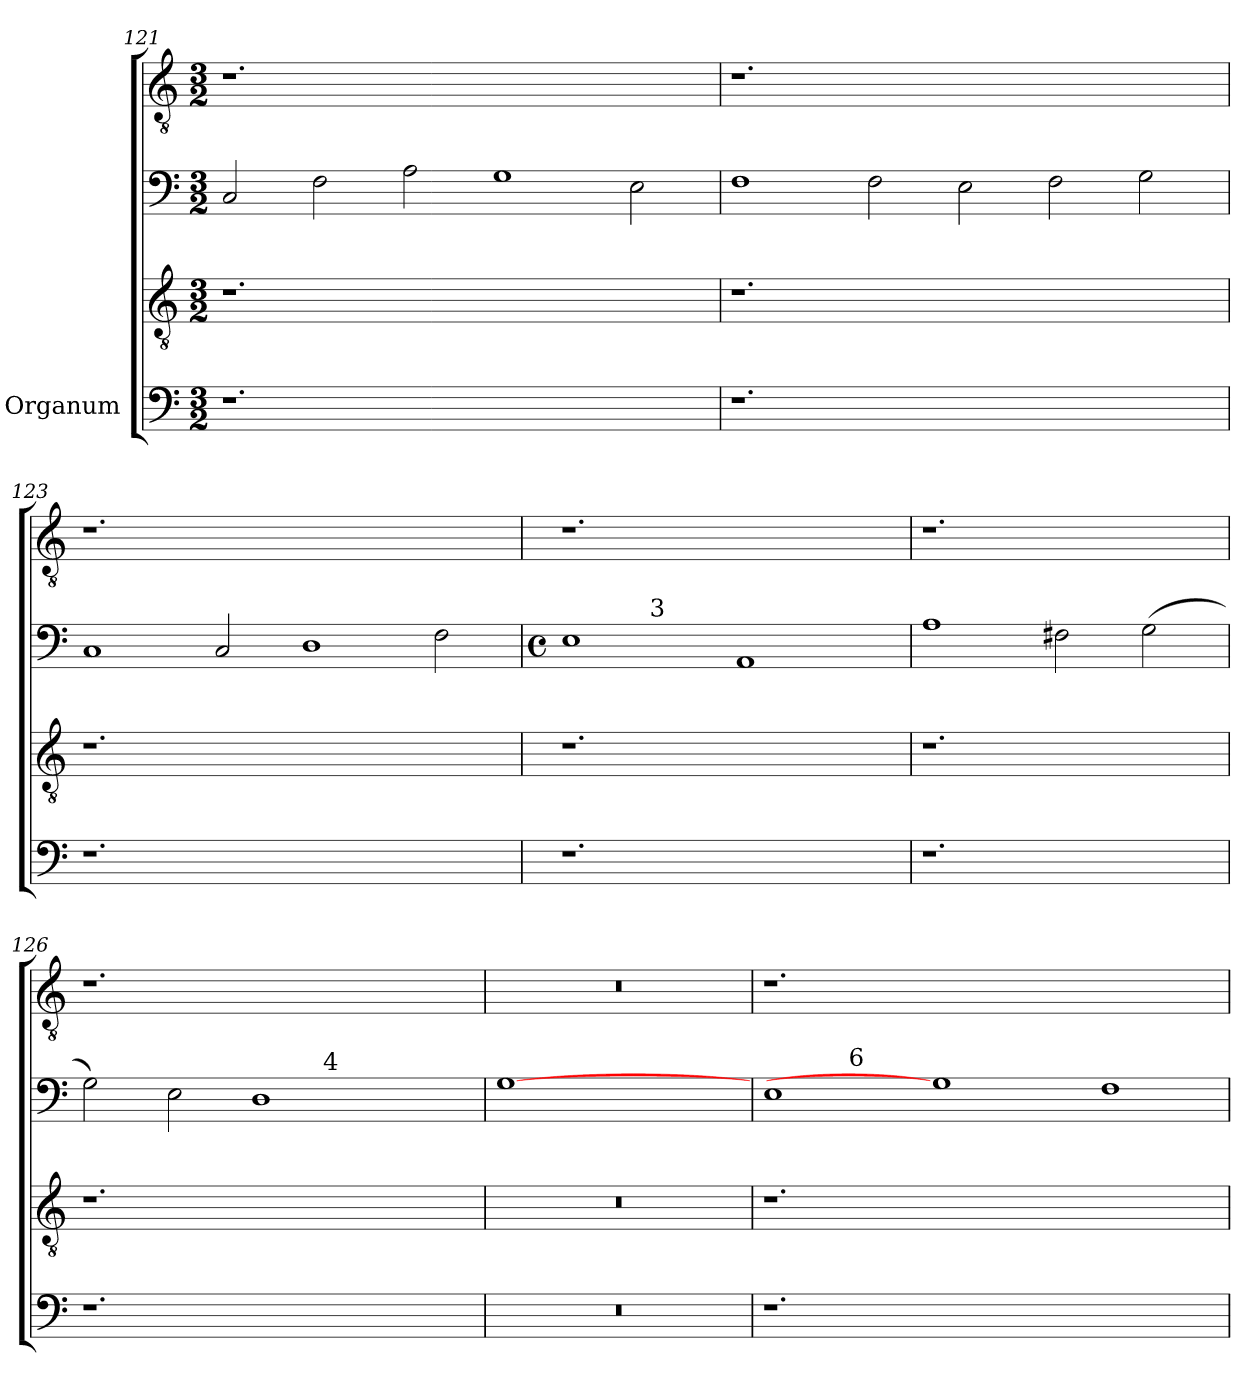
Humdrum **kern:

**kern	**kern	**kern	**kern
*part4	*part3	*part2	*part1
*staff4	*staff3	*staff2	*staff1
*I"Organum	*	*	*
!!LO:LB:g=z
*clefF4	*clefGv2	*clefF4	*clefGv2
*k[]	*k[]	*k[]	*k[]
*C:	*C:	*C:	*C:
*M3/2	*M3/2	*M3/2	*M3/2
=121	=121	=121	=121
1.r	1.r	2C/	1.r
.	.	2F\	.
.	.	2A\	.
1.ryy	1.ryy	1G	1.ryy
.	.	2E>\	.
=122	=122	=122	=122
1.r	1.r	1F	1.r
.	.	2F\	.
1.ryy	1.ryy	2E>\	1.ryy
.	.	2F>\	.
.	.	2G\	.
=123	=123	=123	=123
1.r	1.r	1C	1.r
.	.	2C/	.
1.ryy	1.ryy	1D>	1.ryy
.	.	2F\	.
=124	=124	=124	=124
*	*	*M4/4	*
*	*	*met(c)	*
*	*	*^	*
1.r	1.r	1E>	2ryy	1.r
!	!	!	!LO:TX:a:t=3	!
.	.	.	1.ryy	.
.	.	1AA	.	.
2ryy	2ryy	.	.	2ryy
*	*	*v	*v	*
=125	=125	=125	=125
1.r	1.r	1A	1.r
.	.	2F#X>\	.
2ryy	2ryy	(>2G\	2ryy
!!LO:LB:g=z
=126	=126	=126	=126
*	*	*^	*
1.r	1.r	2G\)	1ryy	1.r
.	.	2E\	.	.
.	.	1D>	4ryy	.
.	.	.	32ryy	.
!	!	!	!LO:TX:a:t=4	!
.	.	.	2ryy	.
2ryy	2ryy	.	.	2ryy
.	.	.	8..ryy	.
*	*	*v	*v	*
=127	=127	=127	=127
1.r	1.r	[1G	1.r
.	.	2ryy	.
=128	=128	=128	=128
*	*	*^	*
1.r	1.r	1E>	2ryy	1.r
!	!	!	!LO:TX:a:t=6	!
.	.	.	1ryy	.
.	.	1G]	.	.
1.ryy	1.ryy	.	1.ryy	1.ryy
.	.	1F	.	.
*	*	*v	*v	*
=	=	=	=
*-	*-	*-	*-
